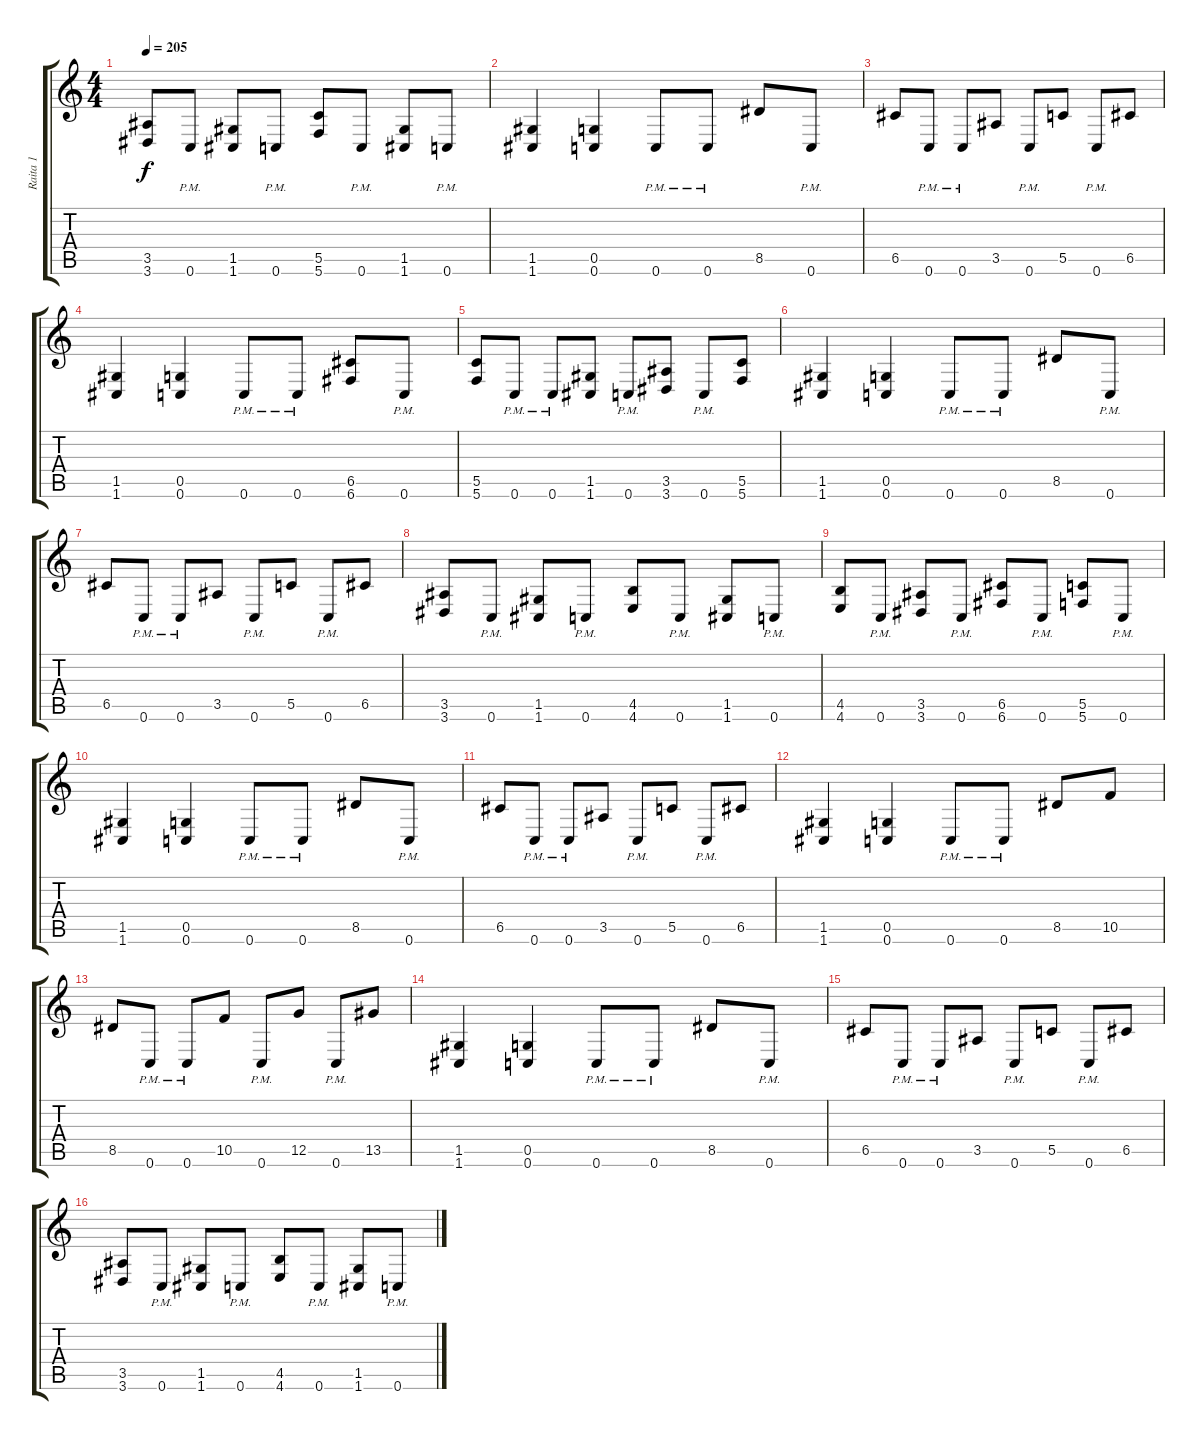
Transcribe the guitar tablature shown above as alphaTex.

\track ("Raita 1" "Raita 1") {instrument distortionguitar}
\staff {score tabs}
\tuning (D4 A3 F3 C3 G2 C2) {hide}
\ts (4 4)
\tempo 205
\clef g2
\ks c
(3.5 3.6).8{dy f} 0.6{pm}.8 (1.5 1.6).8 0.6{pm}.8 (5.5 5.6).8 0.6{pm}.8 (1.5 1.6).8 0.6{pm}.8 |
(1.5 1.6).4 (0.5 0.6).4 0.6{pm}.8 0.6{pm}.8 8.5.8 0.6{pm}.8 |
6.5.8 0.6{pm}.8 0.6{pm}.8 3.5.8 0.6{pm}.8 5.5.8 0.6{pm}.8 6.5.8 |
(1.5 1.6).4 (0.5 0.6).4 0.6{pm}.8 0.6{pm}.8 (6.5 6.6).8 0.6{pm}.8 |
(5.5 5.6).8 0.6{pm}.8 0.6{pm}.8 (1.5 1.6).8 0.6{pm}.8 (3.5 3.6).8 0.6{pm}.8 (5.5 5.6).8 |
(1.5 1.6).4 (0.5 0.6).4 0.6{pm}.8 0.6{pm}.8 8.5.8 0.6{pm}.8 |
6.5.8 0.6{pm}.8 0.6{pm}.8 3.5.8 0.6{pm}.8 5.5.8 0.6{pm}.8 6.5.8 |
(3.5 3.6).8 0.6{pm}.8 (1.5 1.6).8 0.6{pm}.8 (4.5 4.6).8 0.6{pm}.8 (1.5 1.6).8 0.6{pm}.8 |
(4.5 4.6).8 0.6{pm}.8 (3.5 3.6).8 0.6{pm}.8 (6.5 6.6).8 0.6{pm}.8 (5.5 5.6).8 0.6{pm}.8 |
(1.5 1.6).4 (0.5 0.6).4 0.6{pm}.8 0.6{pm}.8 8.5.8 0.6{pm}.8 |
6.5.8 0.6{pm}.8 0.6{pm}.8 3.5.8 0.6{pm}.8 5.5.8 0.6{pm}.8 6.5.8 |
(1.5 1.6).4 (0.5 0.6).4 0.6{pm}.8 0.6{pm}.8 8.5.8 10.5.8 |
8.5.8 0.6{pm}.8 0.6{pm}.8 10.5.8 0.6{pm}.8 12.5.8 0.6{pm}.8 13.5.8 |
(1.5 1.6).4 (0.5 0.6).4 0.6{pm}.8 0.6{pm}.8 8.5.8 0.6{pm}.8 |
6.5.8 0.6{pm}.8 0.6{pm}.8 3.5.8 0.6{pm}.8 5.5.8 0.6{pm}.8 6.5.8 |
(3.5 3.6).8 0.6{pm}.8 (1.5 1.6).8 0.6{pm}.8 (4.5 4.6).8 0.6{pm}.8 (1.5 1.6).8 0.6{pm}.8
